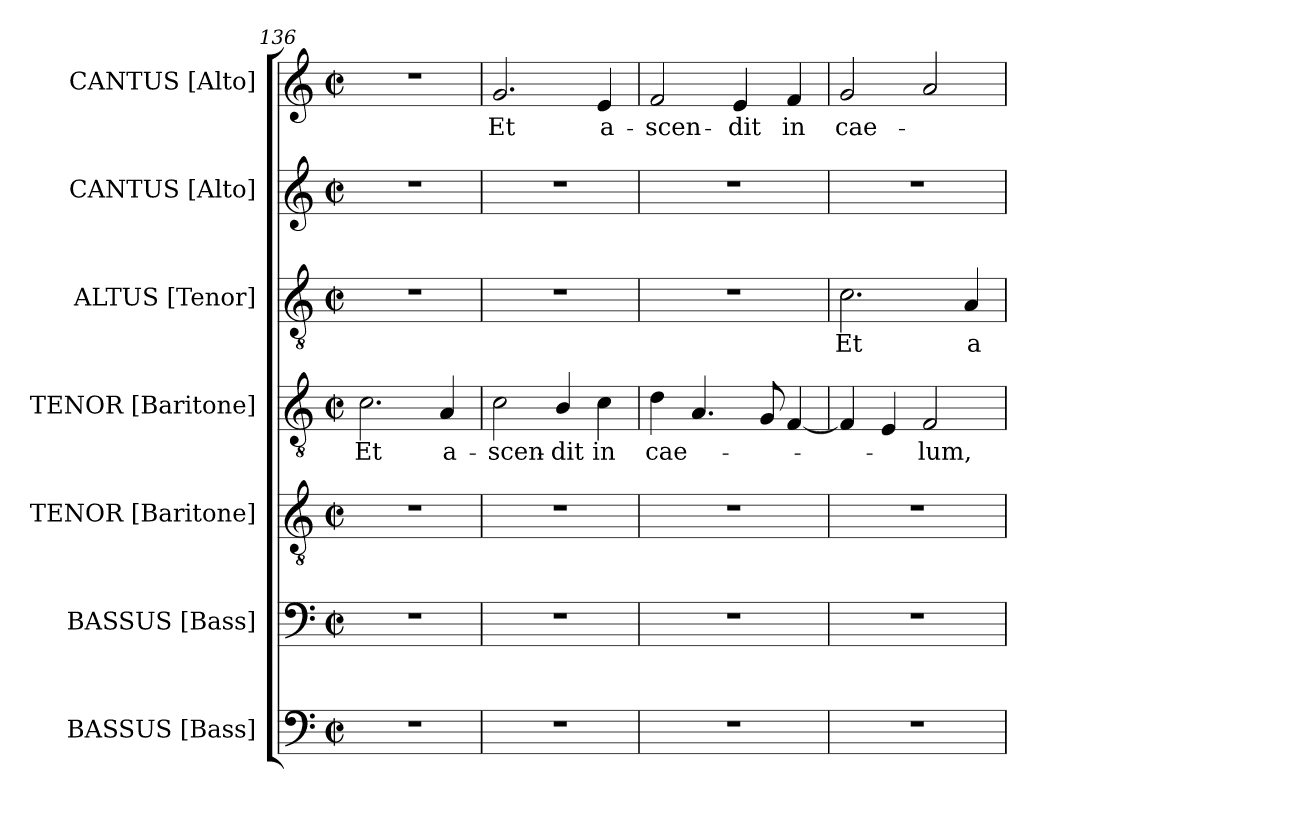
**kern	**kern	**kern	**kern	**text	**kern	**text	**kern	**kern	**text
*part7	*part6	*part5	*part4	*part4	*part3	*part3	*part2	*part1	*part1
*staff7	*staff6	*staff5	*staff4	*staff4	*staff3	*staff3	*staff2	*staff1	*staff1
*I"BASSUS [Bass]	*I"BASSUS [Bass]	*I"TENOR [Baritone]	*I"TENOR [Baritone]	*	*I"ALTUS [Tenor]	*	*I"CANTUS [Alto]	*I"CANTUS [Alto]	*
*I'B.	*I'B.	*I'Bar.	*I'Bar.	*	*I'T.	*	*I'A.	*I'A.	*
!!LO:LB:g=z
*clefF4	*clefF4	*clefGv2	*clefGv2	*	*clefGv2	*	*clefG2	*clefG2	*
*	*	*ITrd7c12	*ITrd7c12	*	*ITrd7c12	*	*	*	*
*k[]	*k[]	*k[]	*k[]	*	*k[]	*	*k[]	*k[]	*
*C:	*C:	*C:	*C:	*	*C:	*	*C:	*C:	*
*M2/2	*M2/2	*M2/2	*M2/2	*	*M2/2	*	*M2/2	*M2/2	*
*met(c|)	*met(c|)	*met(c|)	*met(c|)	*	*met(c|)	*	*met(c|)	*met(c|)	*
=136	=136	=136	=136	=136	=136	=136	=136	=136	=136
!	!	!	!	!LO:LY:b:color=#000000	!	!	!	!	!
1r	1r	1r	2.Ci\	Et	1r	.	1r	1r	.
!	!	!	!	!LO:LY:b:color=#000000	!	!	!	!	!
.	.	.	4AAi/	a-	.	.	.	.	.
=137	=137	=137	=137	=137	=137	=137	=137	=137	=137
!	!	!	!	!LO:LY:b:color=#000000	!	!	!	!	!
!	!	!	!	!	!	!	!	!	!LO:LY:b:color=#000000
1r	1r	1r	2Ci\	-scen-	1r	.	1r	2.gi/	Et
!	!	!	!	!LO:LY:b:color=#000000	!	!	!	!	!
.	.	.	4BBi/	-dit	.	.	.	.	.
!	!	!	!	!LO:LY:b:color=#000000	!	!	!	!	!
!	!	!	!	!	!	!	!	!	!LO:LY:b:color=#000000
.	.	.	4Ci\	in	.	.	.	4ei/	a-
=138	=138	=138	=138	=138	=138	=138	=138	=138	=138
!	!	!	!	!LO:LY:b:color=#000000	!	!	!	!	!
!	!	!	!	!	!	!	!	!	!LO:LY:b:color=#000000
1r	1r	1r	4Di\	cae-	1r	.	1r	2fi/	-scen-
.	.	.	4.AAi/	.	.	.	.	.	.
!	!	!	!	!	!	!	!	!	!LO:LY:b:color=#000000
.	.	.	.	.	.	.	.	4ei/	-dit
.	.	.	8GGi/	.	.	.	.	.	.
!	!	!	!	!	!	!	!	!	!LO:LY:b:color=#000000
.	.	.	[<4FFi/	.	.	.	.	4fi/	in
=139	=139	=139	=139	=139	=139	=139	=139	=139	=139
!	!	!	!	!	!	!LO:LY:b:color=#000000	!	!	!
!	!	!	!	!	!	!	!	!	!LO:LY:b:color=#000000
1r	1r	1r	4FFi/]	.	2.Ci\	Et	1r	2gi/	cae-
.	.	.	4EEi/	.	.	.	.	.	.
!	!	!	!	!LO:LY:b:color=#000000	!	!	!	!	!
.	.	.	2FFi/	-lum,	.	.	.	2ai/	.
!	!	!	!	!	!	!LO:LY:b:color=#000000	!	!	!
.	.	.	.	.	4AAi/	a-	.	.	.
=	=	=	=	=	=	=	=	=	=
*-	*-	*-	*-	*-	*-	*-	*-	*-	*-
